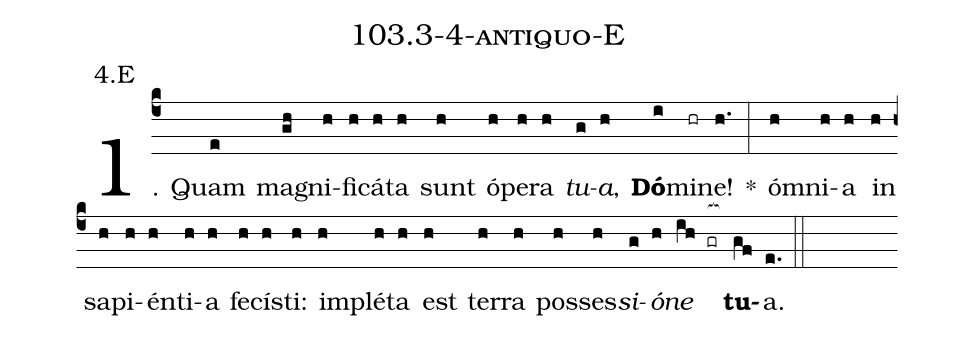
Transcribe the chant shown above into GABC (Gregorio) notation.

name: 103.3-4-antiquo-E;
annotation: 4.E;
%%
(c4)1. Quam(e) ma(gh)gni(h)fi(h)cá(h)ta(h) sunt(h) ó(h)pe(h)ra(h) <i>tu</i>(g)<i>a</i>,(h) <b>Dó</b>(i)mi(hr)ne!(h.) *(:) óm(h)ni(h)a(h) in(h) sa(h)pi(h)én(h)ti(h)a(h) fe(h)cís(h)ti:(h) im(h)plé(h)ta(h) est(h) ter(h)ra(h) pos(h)ses(h)<i>si</i>(g)<i>ó</i>(h)<i>ne</i>(ih gr[ocb:1{]) <b>tu</b>(gf[ocb:0}])a.(e.) (::)


%E(h) u(g) o(h) u(ih) a(gf) e.(e.) (::)
